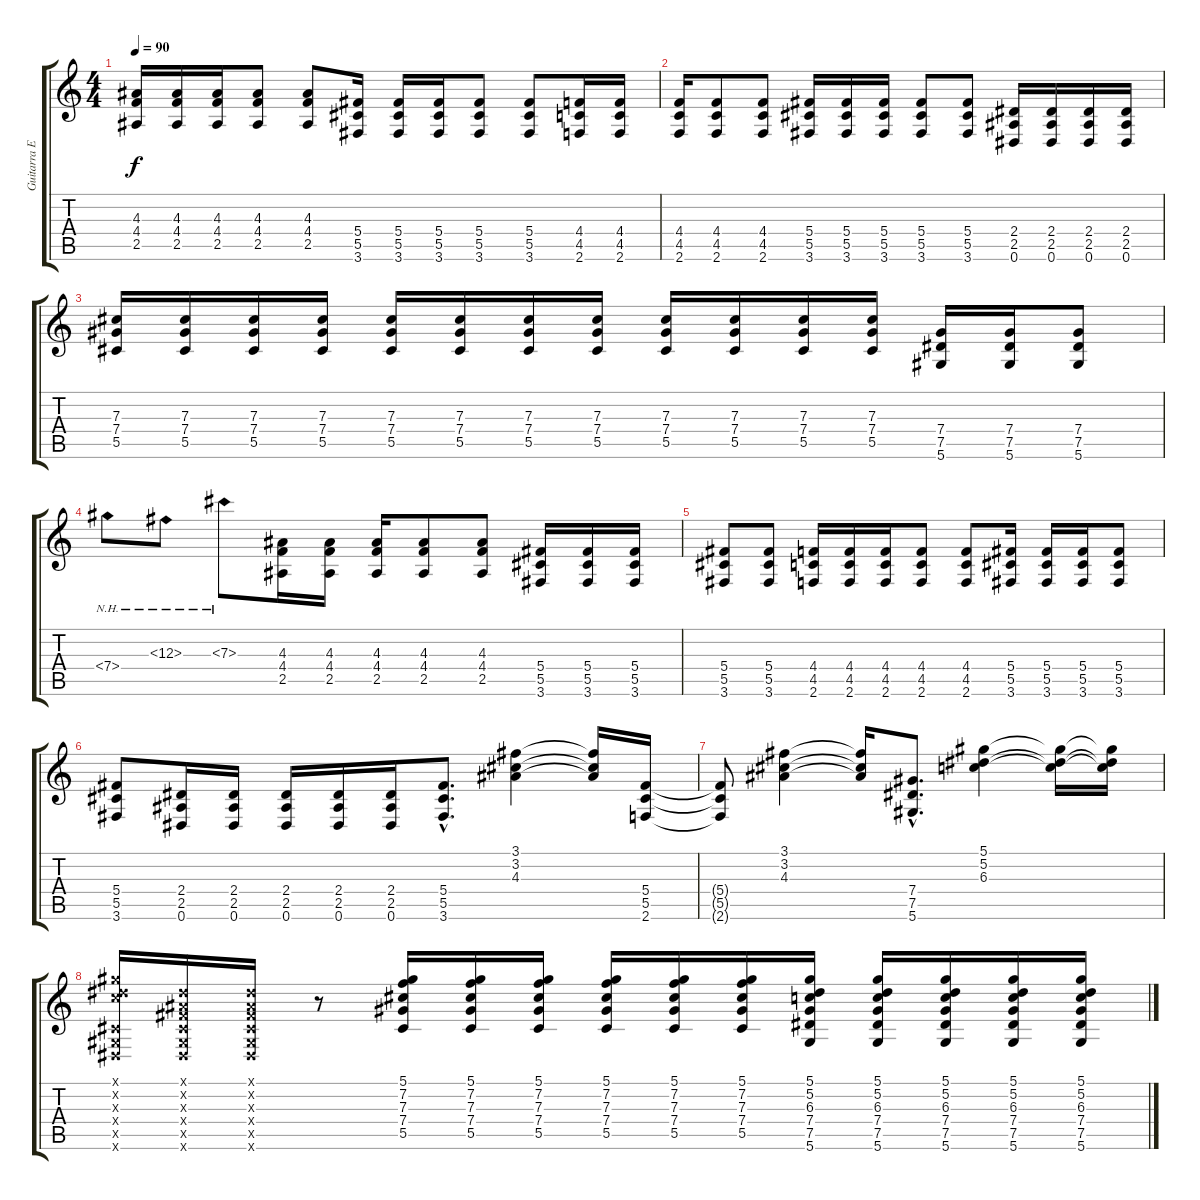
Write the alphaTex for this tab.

\track ("Guitarra Eb 1" "Guitarra E") {instrument distortionguitar}
\staff {score tabs}
\tuning (Eb4 Bb3 Gb3 Db3 Ab2 Eb2) {hide}
\ts (4 4)
\tempo 90
\clef g2
\ks c
(4.3 4.4 2.5).16{dy f instrument electricguitarmuted} (4.3 4.4 2.5).16 (4.3 4.4 2.5).16 (4.3 4.4 2.5).8{instrument distortionguitar} (4.3 4.4 2.5).8{instrument distortionguitar} (5.4 5.5 3.6).16{instrument electricguitarmuted} (5.4 5.5 3.6).16 (5.4 5.5 3.6).16 (5.4 5.5 3.6).8{instrument distortionguitar} (5.4 5.5 3.6).8 (4.4 4.5 2.6).16{instrument electricguitarmuted} (4.4 4.5 2.6).16 |
(4.4 4.5 2.6).16 (4.4 4.5 2.6).8{instrument distortionguitar} (4.4 4.5 2.6).8 (5.4 5.5 3.6).16{instrument electricguitarmuted} (5.4 5.5 3.6).16 (5.4 5.5 3.6).16 (5.4 5.5 3.6).8{instrument distortionguitar} (5.4 5.5 3.6).8 (2.4 2.5 0.6).16 (2.4 2.5 0.6).16 (2.4 2.5 0.6).16 (2.4 2.5 0.6).16 |
(7.3 7.4 5.5).16{instrument electricguitarmuted} (7.3 7.4 5.5).16 (7.3 7.4 5.5).16 (7.3 7.4 5.5).16 (7.3 7.4 5.5).16 (7.3 7.4 5.5).16 (7.3 7.4 5.5).16 (7.3 7.4 5.5).16 (7.3 7.4 5.5).16 (7.3 7.4 5.5).16 (7.3 7.4 5.5).16 (7.3 7.4 5.5).16 (7.4 7.5 5.6).16{instrument distortionguitar} (7.4 7.5 5.6).16 (7.4 7.5 5.6).8 |
7.4{nh}.8 6.3{nh}.8 7.3{nh}.8 (4.3 4.4 2.5).16{instrument electricguitarmuted} (4.3 4.4 2.5).16 (4.3 4.4 2.5).16 (4.3 4.4 2.5).8{instrument distortionguitar} (4.3 4.4 2.5).8 (5.4 5.5 3.6).16{instrument electricguitarmuted} (5.4 5.5 3.6).16 (5.4 5.5 3.6).16 |
(5.4 5.5 3.6).8{instrument distortionguitar} (5.4 5.5 3.6).8 (4.4 4.5 2.6).16{instrument electricguitarmuted} (4.4 4.5 2.6).16 (4.4 4.5 2.6).16 (4.4 4.5 2.6).8{instrument distortionguitar} (4.4 4.5 2.6).8 (5.4 5.5 3.6).16{instrument electricguitarmuted} (5.4 5.5 3.6).16 (5.4 5.5 3.6).16 (5.4 5.5 3.6).8{instrument distortionguitar} |
(5.4 5.5 3.6).8 (2.4 2.5 0.6).16 (2.4 2.5 0.6).16 (2.4 2.5 0.6).16 (2.4 2.5 0.6).16 (2.4 2.5 0.6).16 (5.4{hac} 5.5{hac} 3.6{hac}).8{d} (3.1 3.2 4.3).4 (3.1{t} 3.2{t} 4.3{t}).16 (5.4 5.5 2.6).16 |
(5.4{t} 5.5{t} 2.6{t}).8 (3.1 3.2 4.3).4 (3.1{t} 3.2{t} 4.3{t}).16 (7.4{hac} 7.5{hac} 5.6{hac}).8{d} (5.1 5.2 6.3).4 (5.1{t} 5.2{t} 6.3{t}).16 (5.1{t} 5.2{t} 6.3{t}).16 |
(5.1{x} 5.2{x} 6.3{x} 0.4{x} 0.5{x} 0.6{x}).16 (0.1{x} 0.2{x} 0.3{x} 0.4{x} 0.5{x} 0.6{x}).16 (0.1{x} 0.2{x} 0.3{x} 0.4{x} 0.5{x} 0.6{x}).16 r.8 (5.1 7.2 7.3 7.4 5.5).16 (5.1 7.2 7.3 7.4 5.5).16 (5.1 7.2 7.3 7.4 5.5).16 (5.1 7.2 7.3 7.4 5.5).16 (5.1 7.2 7.3 7.4 5.5).16 (5.1 7.2 7.3 7.4 5.5).16 (5.1 5.2 6.3 7.4 7.5 5.6).16 (5.1 5.2 6.3 7.4 7.5 5.6).16 (5.1 5.2 6.3 7.4 7.5 5.6).16 (5.1 5.2 6.3 7.4 7.5 5.6).16 (5.1 5.2 6.3 7.4 7.5 5.6).16
